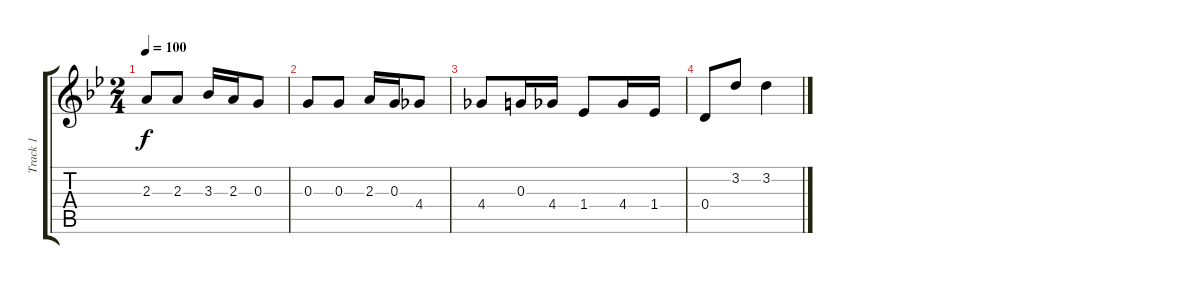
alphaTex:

\track ("Track 1" "Track 1") {instrument acousticguitarsteel}
\staff {score tabs}
\tuning (E4 B3 G3 D3 A2 E2) {hide}
\ts (2 4)
\tempo 100
\clef g2
\ks bb
2.3.8{dy f} 2.3.8 3.3.16 2.3.16 0.3.8 |
0.3.8 0.3.8 2.3.16 0.3.16 4.4.8 |
4.4.8 0.3.16 4.4.16 1.4.8 4.4.16 1.4.16 |
0.4.8 3.2.8 3.2.4
